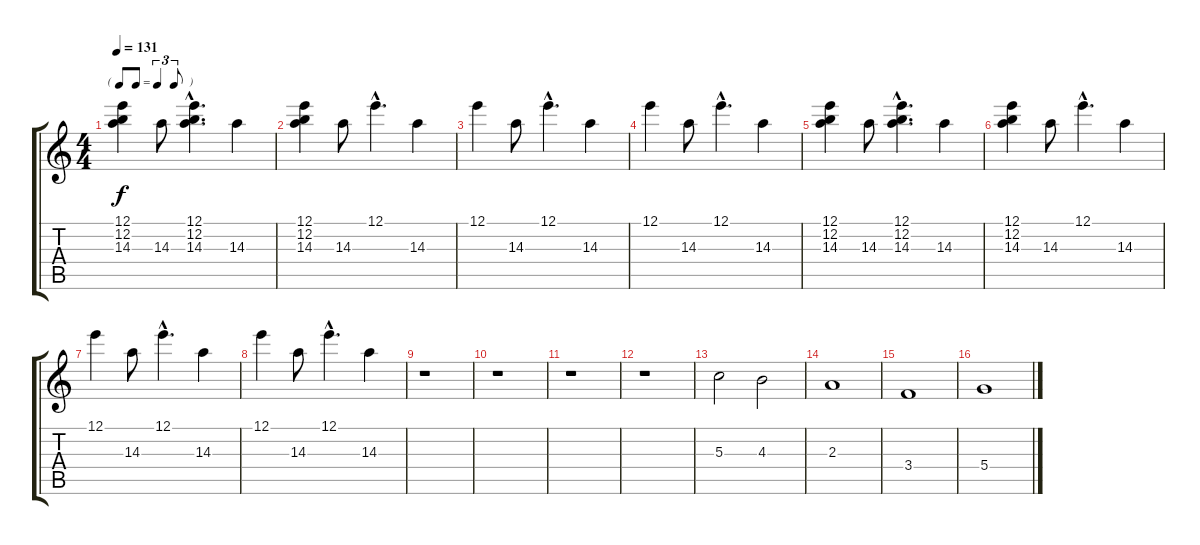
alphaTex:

\track "" {instrument distortionguitar}
\staff {score tabs}
\tuning (E4 B3 G3 D3 A2 E2) {hide}
\ts (4 4)
\tf triplet8th
\tempo 131
\clef g2
\ks c
(12.1 12.2 14.3).4{dy f} 14.3.8 (12.1{hac} 12.2{hac} 14.3{hac}).4{d} 14.3.4 |
(12.1 12.2 14.3).4 14.3.8 12.1{hac}.4{d} 14.3.4 |
12.1.4 14.3.8 12.1{hac}.4{d} 14.3.4 |
12.1.4 14.3.8 12.1{hac}.4{d} 14.3.4 |
(12.1 12.2 14.3).4 14.3.8 (12.1{hac} 12.2{hac} 14.3{hac}).4{d} 14.3.4 |
(12.1 12.2 14.3).4 14.3.8 12.1{hac}.4{d} 14.3.4 |
12.1.4 14.3.8 12.1{hac}.4{d} 14.3.4 |
12.1.4 14.3.8 12.1{hac}.4{d} 14.3.4 |
r.1 |
r.1 |
r.1 |
r.1 |
5.3.2 4.3.2 |
2.3.1 |
3.4.1 |
5.4.1
